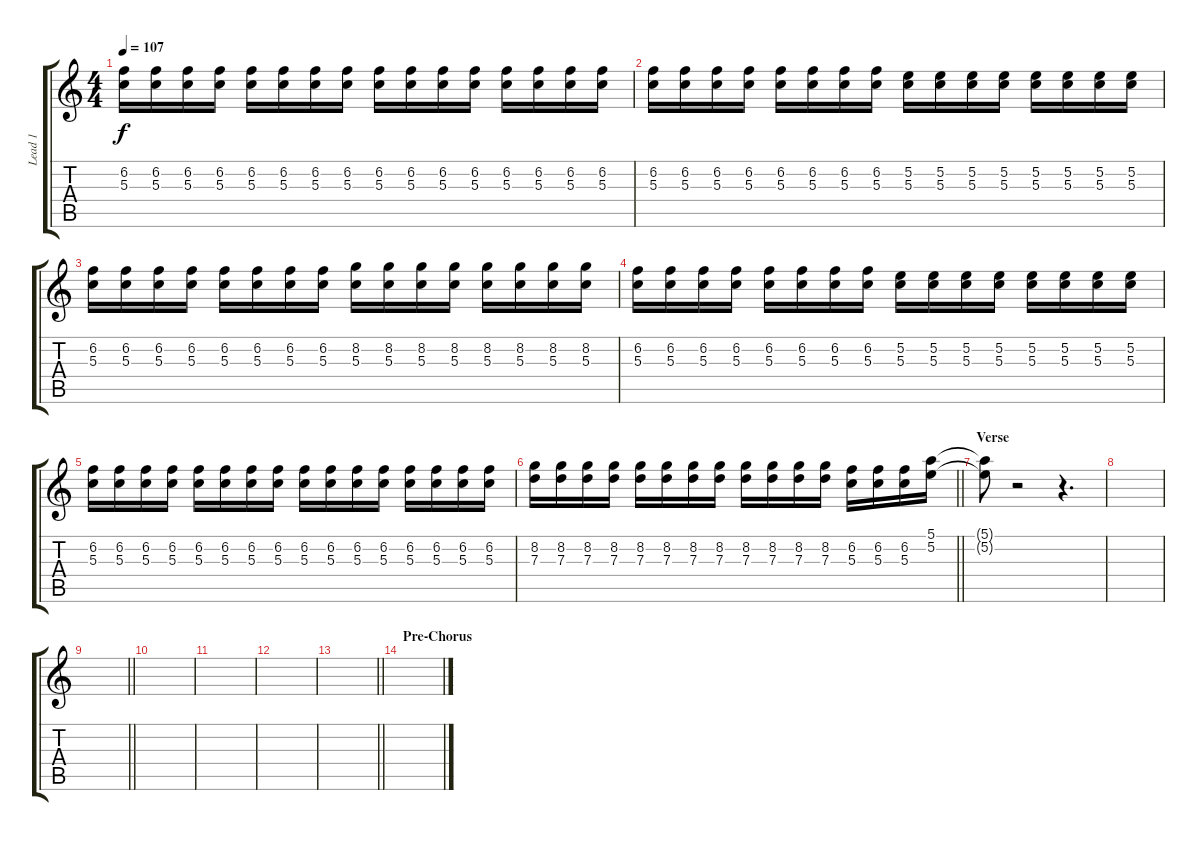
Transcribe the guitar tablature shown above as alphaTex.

\track ("Lead 1" "Lead 1") {instrument distortionguitar}
\staff {score tabs}
\tuning (E4 B3 G3 D3 A2 D2) {hide}
\ts (4 4)
\tempo 107
\clef g2
\ks c
(6.2 5.3).16{dy f} (6.2 5.3).16 (6.2 5.3).16 (6.2 5.3).16 (6.2 5.3).16 (6.2 5.3).16 (6.2 5.3).16 (6.2 5.3).16 (6.2 5.3).16 (6.2 5.3).16 (6.2 5.3).16 (6.2 5.3).16 (6.2 5.3).16 (6.2 5.3).16 (6.2 5.3).16 (6.2 5.3).16 |
(6.2 5.3).16 (6.2 5.3).16 (6.2 5.3).16 (6.2 5.3).16 (6.2 5.3).16 (6.2 5.3).16 (6.2 5.3).16 (6.2 5.3).16 (5.2 5.3).16 (5.2 5.3).16 (5.2 5.3).16 (5.2 5.3).16 (5.2 5.3).16 (5.2 5.3).16 (5.2 5.3).16 (5.2 5.3).16 |
(6.2 5.3).16 (6.2 5.3).16 (6.2 5.3).16 (6.2 5.3).16 (6.2 5.3).16 (6.2 5.3).16 (6.2 5.3).16 (6.2 5.3).16 (8.2 5.3).16 (8.2 5.3).16 (8.2 5.3).16 (8.2 5.3).16 (8.2 5.3).16 (8.2 5.3).16 (8.2 5.3).16 (8.2 5.3).16 |
(6.2 5.3).16 (6.2 5.3).16 (6.2 5.3).16 (6.2 5.3).16 (6.2 5.3).16 (6.2 5.3).16 (6.2 5.3).16 (6.2 5.3).16 (5.2 5.3).16 (5.2 5.3).16 (5.2 5.3).16 (5.2 5.3).16 (5.2 5.3).16 (5.2 5.3).16 (5.2 5.3).16 (5.2 5.3).16 |
(6.2 5.3).16 (6.2 5.3).16 (6.2 5.3).16 (6.2 5.3).16 (6.2 5.3).16 (6.2 5.3).16 (6.2 5.3).16 (6.2 5.3).16 (6.2 5.3).16 (6.2 5.3).16 (6.2 5.3).16 (6.2 5.3).16 (6.2 5.3).16 (6.2 5.3).16 (6.2 5.3).16 (6.2 5.3).16 |
\barLineRight lightlight
(8.2 7.3).16 (8.2 7.3).16 (8.2 7.3).16 (8.2 7.3).16 (8.2 7.3).16 (8.2 7.3).16 (8.2 7.3).16 (8.2 7.3).16 (8.2 7.3).16 (8.2 7.3).16 (8.2 7.3).16 (8.2 7.3).16 (6.2 5.3).16 (6.2 5.3).16 (6.2 5.3).16 (5.1 5.2).16 |
\section ("" "Verse")
(5.1{t} 5.2{t}).8 r.2 r.4{d} |
|
\barLineRight lightlight
|
|
|
|
\barLineRight lightlight
|
\section ("" "Pre-Chorus")
